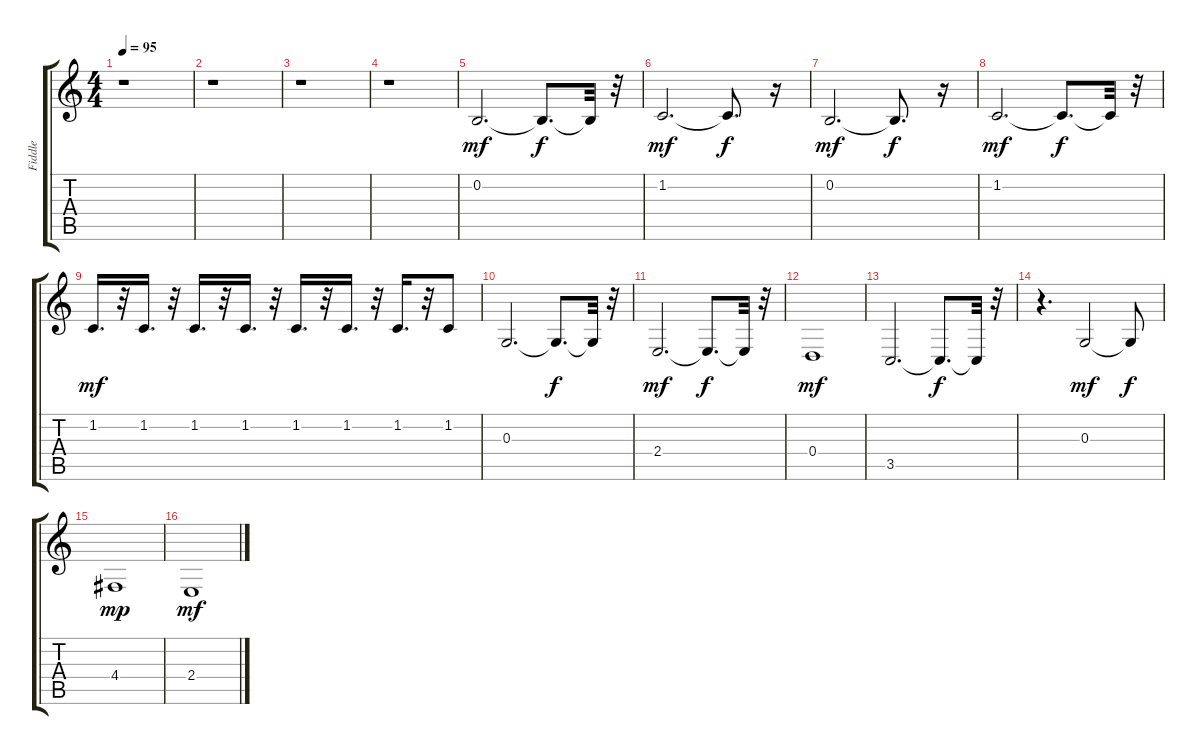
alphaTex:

\track ("Fiddle" "Fiddle") {instrument fiddle}
\staff {score tabs}
\tuning (E4 B3 G3 D3 A2 E2) {hide}
\ts (4 4)
\tempo 95
\clef g2
\ks c
r.1{dy f} |
r.1 |
r.1 |
r.1 |
0.2.2{d dy mf} 0.2{t}.8{d dy f} 0.2{t}.32 r.32 |
1.2.2{d dy mf} 1.2{t}.8{d dy f} r.16 |
0.2.2{d dy mf} 0.2{t}.8{d dy f} r.16 |
1.2.2{d dy mf} 1.2{t}.8{d dy f} 1.2{t}.32 r.32 |
1.2.16{d dy mf} r.32 1.2.16{d} r.32 1.2.16{d} r.32 1.2.16{d} r.32 1.2.16{d} r.32 1.2.16{d} r.32 1.2.16{d} r.32 1.2.8 |
0.3.2{d} 0.3{t}.8{d dy f} 0.3{t}.32 r.32 |
2.4.2{d dy mf} 2.4{t}.8{d dy f} 2.4{t}.32 r.32 |
0.4.1{dy mf} |
3.5.2{d} 3.5{t}.8{d dy f} 3.5{t}.32 r.32 |
r.4{d} 0.3.2{dy mf} 0.3{t}.8{dy f} |
4.4.1{dy mp} |
2.4.1{dy mf}
